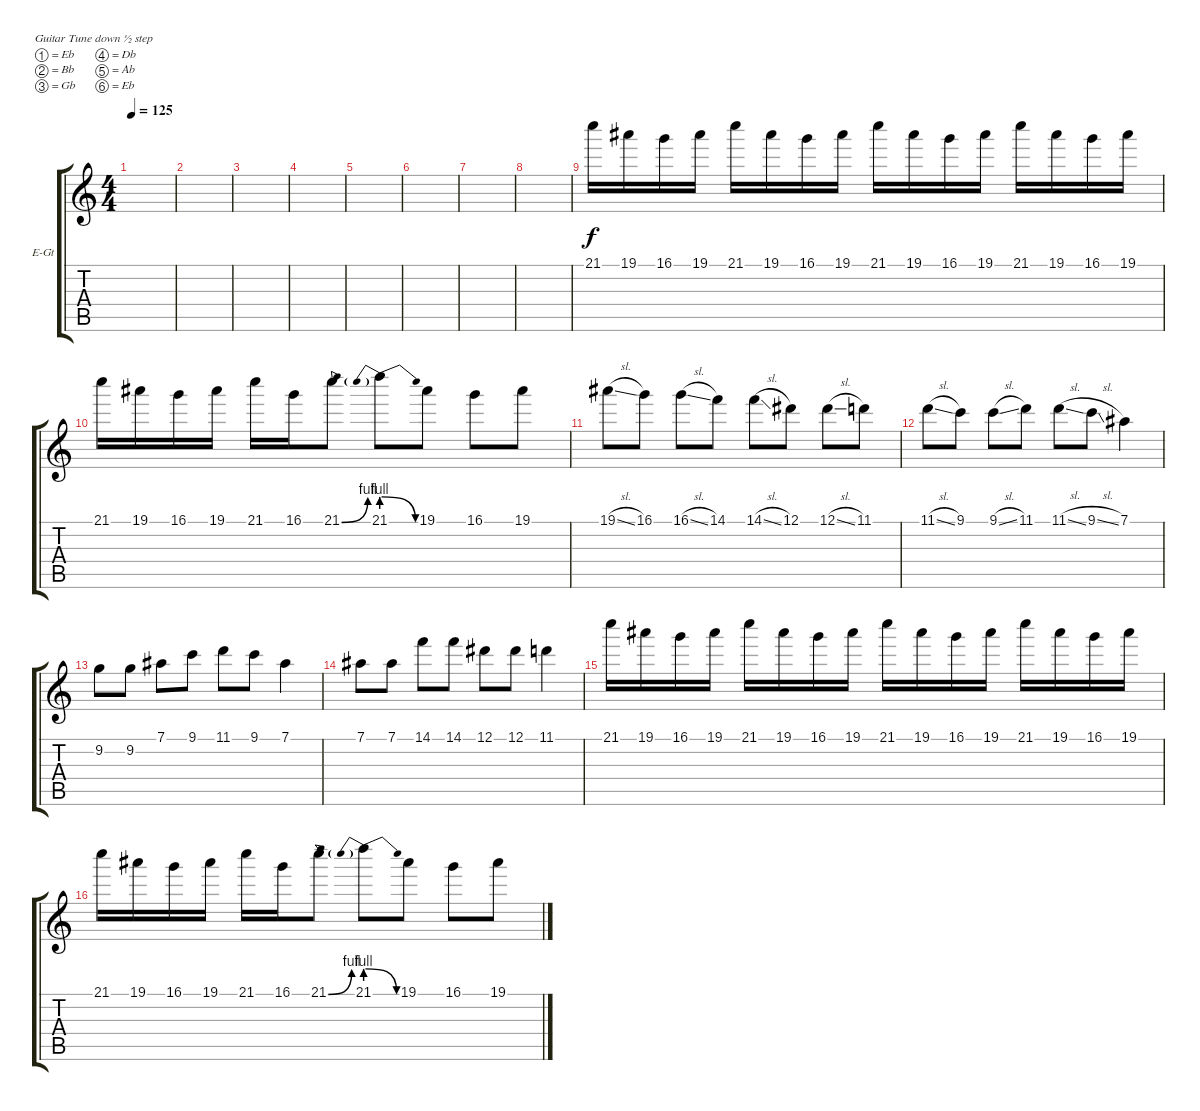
\defaultSystemsLayout 4
\bracketExtendMode groupsimilarinstruments
\firstSystemTrackNameOrientation horizontal
\otherSystemsTrackNameOrientation horizontal
\track ("Electric Guitar" "E-Gt") {instrument overdrivenguitar}
\staff {score tabs}
\tuning (Eb4 Bb3 Gb3 Db3 Ab2 Eb2)
\ts (4 4)
\tempo 125
\clef g2
\ks c
|
|
|
|
|
|
|
|
21.1.16 19.1.16 16.1.16 19.1.16 21.1.16 19.1.16 16.1.16 19.1.16 21.1.16 19.1.16 16.1.16 19.1.16 21.1.16 19.1.16 16.1.16 19.1.16 |
21.1.16 19.1.16 16.1.16 19.1.16 21.1.16 16.1.16 21.1{be (bend 0 0 15 4)}.8 21.1{be (prebendrelease 0 4 15 0)}.8 19.1.8 16.1.8 19.1.8 |
19.1{sl}.8 16.1.8 16.1{sl}.8 14.1.8 14.1{sl}.8 12.1.8 12.1{sl}.8 11.1.8 |
11.1{sl}.8 9.1.8 9.1{sl}.8 11.1.8 11.1{sl}.8 9.1{sl}.8 7.1.4 |
9.2.8 9.2.8 7.1.8 9.1.8 11.1.8 9.1.8 7.1.4 |
7.1.8 7.1.8 14.1.8 14.1.8 12.1.8 12.1.8 11.1.4 |
21.1.16 19.1.16 16.1.16 19.1.16 21.1.16 19.1.16 16.1.16 19.1.16 21.1.16 19.1.16 16.1.16 19.1.16 21.1.16 19.1.16 16.1.16 19.1.16 |
21.1.16 19.1.16 16.1.16 19.1.16 21.1.16 16.1.16 21.1{be (bend 0 0 15 4)}.8 21.1{be (prebendrelease 0 4 15 0)}.8 19.1.8 16.1.8 19.1.8
